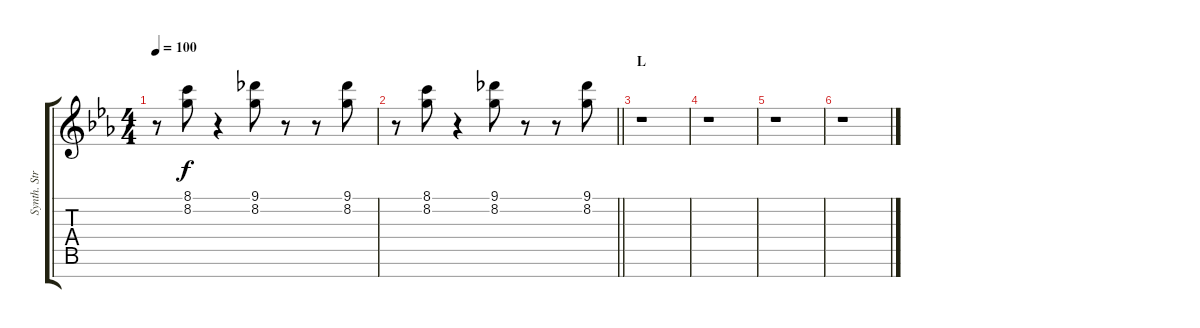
\track ("Synth. Strings" "Synth. Str") {instrument stringensemble1}
\staff {score tabs}
\tuning (E5 B4 G4 D4 A3 E3 B2) {hide}
\ts (4 4)
\tempo 100
\clef g2
\ks eb
r.8{dy f} (8.1 8.2).8 r.4 (9.1 8.2).8 r.8 r.8 (9.1 8.2).8 |
\barLineRight lightlight
r.8 (8.1 8.2).8 r.4 (9.1 8.2).8 r.8 r.8 (9.1 8.2).8 |
\section ("" "L")
r.1 |
r.1 |
r.1 |
r.1
